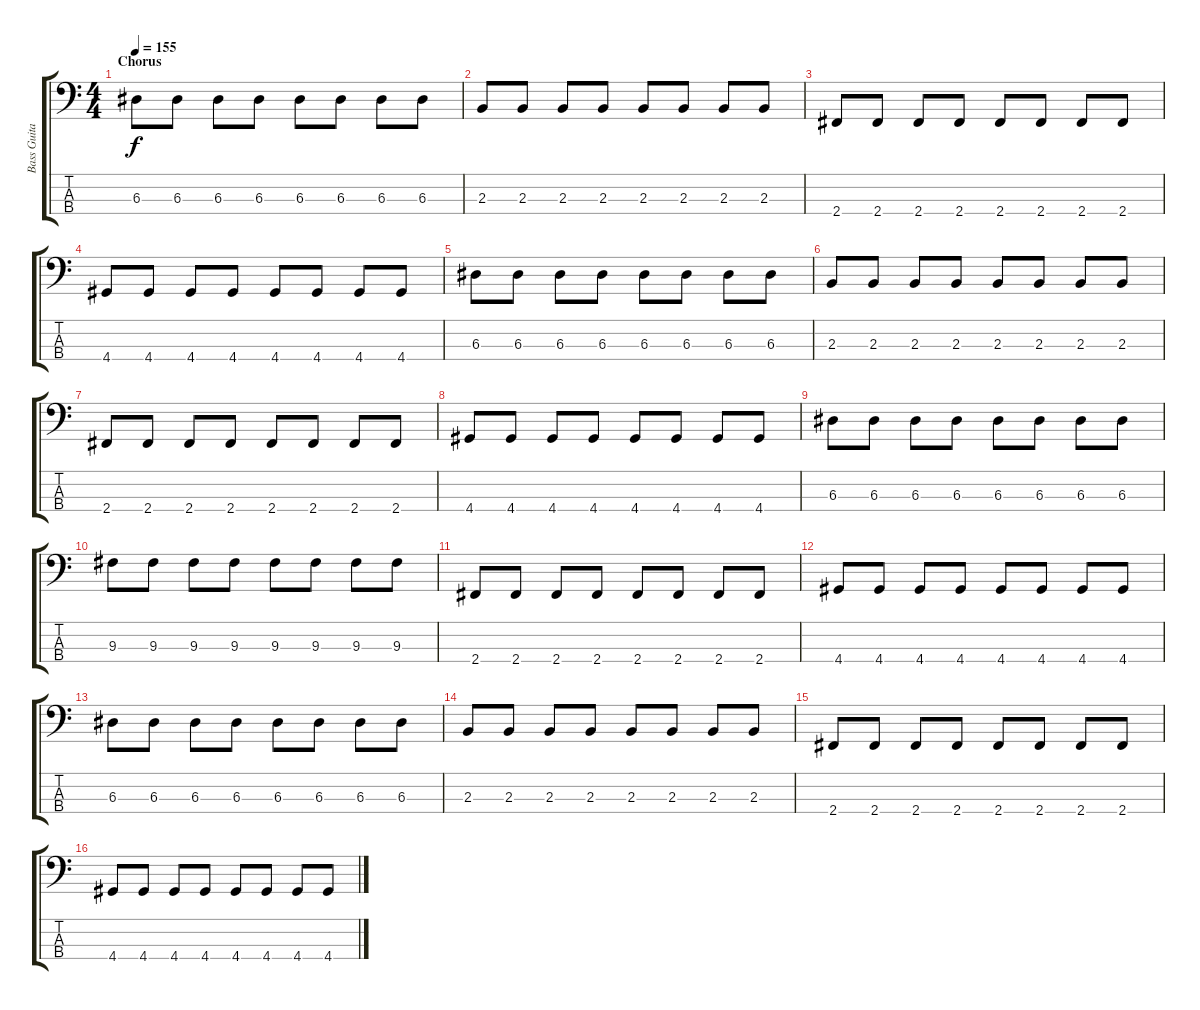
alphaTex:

\track ("Bass Guitar" "Bass Guita") {instrument electricbassfinger}
\staff {score tabs}
\tuning (G2 D2 A1 E1) {hide}
\ts (4 4)
\section ("" "Chorus")
\tempo 155
\clef f4
\ks c
6.3.8{dy f} 6.3.8 6.3.8 6.3.8 6.3.8 6.3.8 6.3.8 6.3.8 |
2.3.8 2.3.8 2.3.8 2.3.8 2.3.8 2.3.8 2.3.8 2.3.8 |
2.4.8 2.4.8 2.4.8 2.4.8 2.4.8 2.4.8 2.4.8 2.4.8 |
4.4.8 4.4.8 4.4.8 4.4.8 4.4.8 4.4.8 4.4.8 4.4.8 |
6.3.8 6.3.8 6.3.8 6.3.8 6.3.8 6.3.8 6.3.8 6.3.8 |
2.3.8 2.3.8 2.3.8 2.3.8 2.3.8 2.3.8 2.3.8 2.3.8 |
2.4.8 2.4.8 2.4.8 2.4.8 2.4.8 2.4.8 2.4.8 2.4.8 |
4.4.8 4.4.8 4.4.8 4.4.8 4.4.8 4.4.8 4.4.8 4.4.8 |
6.3.8 6.3.8 6.3.8 6.3.8 6.3.8 6.3.8 6.3.8 6.3.8 |
9.3.8 9.3.8 9.3.8 9.3.8 9.3.8 9.3.8 9.3.8 9.3.8 |
2.4.8 2.4.8 2.4.8 2.4.8 2.4.8 2.4.8 2.4.8 2.4.8 |
4.4.8 4.4.8 4.4.8 4.4.8 4.4.8 4.4.8 4.4.8 4.4.8 |
6.3.8 6.3.8 6.3.8 6.3.8 6.3.8 6.3.8 6.3.8 6.3.8 |
2.3.8 2.3.8 2.3.8 2.3.8 2.3.8 2.3.8 2.3.8 2.3.8 |
2.4.8 2.4.8 2.4.8 2.4.8 2.4.8 2.4.8 2.4.8 2.4.8 |
4.4.8 4.4.8 4.4.8 4.4.8 4.4.8 4.4.8 4.4.8 4.4.8
